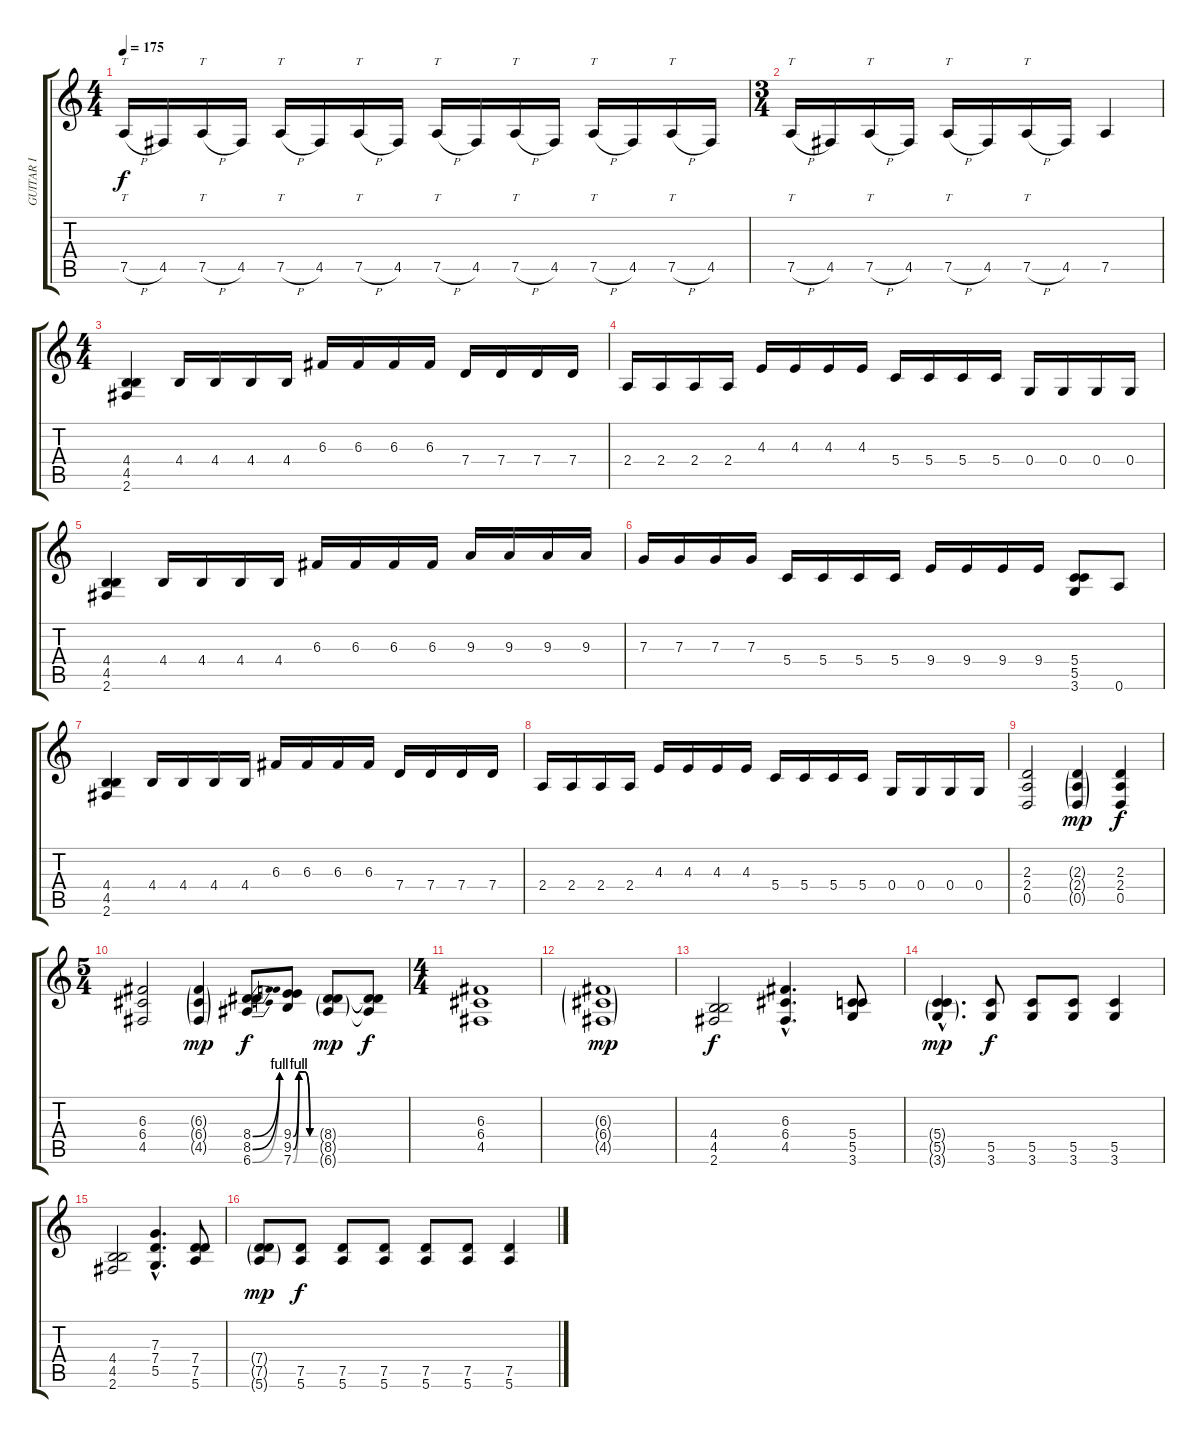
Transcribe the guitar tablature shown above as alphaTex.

\track ("GUITAR I" "GUITAR I") {instrument distortionguitar}
\staff {score tabs}
\tuning (A3 E3 C3 G2 D2 A2) {hide}
\ts (4 4)
\tempo 175
\clef g2
\ks c
7.5{h}.16{tt dy f} 4.5.16 7.5{h}.16{tt} 4.5.16 7.5{h}.16{tt} 4.5.16 7.5{h}.16{tt} 4.5.16 7.5{h}.16{tt} 4.5.16 7.5{h}.16{tt} 4.5.16 7.5{h}.16{tt} 4.5.16 7.5{h}.16{tt} 4.5.16 |
\ts (3 4)
7.5{h}.16{tt} 4.5.16 7.5{h}.16{tt} 4.5.16 7.5{h}.16{tt} 4.5.16 7.5{h}.16{tt} 4.5.16 7.5.4 |
\ts (4 4)
(4.4 4.5 2.6).4 4.4.16 4.4.16 4.4.16 4.4.16 6.3.16 6.3.16 6.3.16 6.3.16 7.4.16 7.4.16 7.4.16 7.4.16 |
2.4.16 2.4.16 2.4.16 2.4.16 4.3.16 4.3.16 4.3.16 4.3.16 5.4.16 5.4.16 5.4.16 5.4.16 0.4.16 0.4.16 0.4.16 0.4.16 |
(4.4 4.5 2.6).4 4.4.16 4.4.16 4.4.16 4.4.16 6.3.16 6.3.16 6.3.16 6.3.16 9.3.16 9.3.16 9.3.16 9.3.16 |
7.3.16 7.3.16 7.3.16 7.3.16 5.4.16 5.4.16 5.4.16 5.4.16 9.4.16 9.4.16 9.4.16 9.4.16 (5.4 5.5 3.6).8 0.6.8 |
(4.4 4.5 2.6).4 4.4.16 4.4.16 4.4.16 4.4.16 6.3.16 6.3.16 6.3.16 6.3.16 7.4.16 7.4.16 7.4.16 7.4.16 |
2.4.16 2.4.16 2.4.16 2.4.16 4.3.16 4.3.16 4.3.16 4.3.16 5.4.16 5.4.16 5.4.16 5.4.16 0.4.16 0.4.16 0.4.16 0.4.16 |
(2.3 2.4 0.5).2 (2.3{g} 2.4{g} 0.5{g}).4{dy mp} (2.3 2.4 0.5).4{dy f} |
\ts (5 4)
(6.3 6.4 4.5).2 (6.3{g} 6.4{g} 4.5{g}).4{dy mp} (8.4{be (bend 0 0 60 4)} 8.5{be (bend 0 0 60 4)} 6.6{be (bend 0 0 60 4)}).8{dy f} (9.4{be (custom 0 0 15 4 30 4 45 0 60 0)} 9.5{be (custom 0 0 15 4 30 4 45 0 60 0)} 7.6{be (custom 0 0 15 4 30 4 45 0 60 0)}).8 (8.4{g} 8.5{g} 6.6{g}).8{dy mp} (8.4{t} 8.5{t} 6.6{t}).8{dy f} |
\ts (4 4)
(6.3 6.4 4.5).1 |
(6.3{g} 6.4{g} 4.5{g}).1{dy mp} |
(4.4 4.5 2.6).2{dy f} (6.3{hac} 6.4{hac} 4.5{hac}).4{d} (5.4 5.5 3.6).8 |
(5.4{g hac} 5.5{g hac} 3.6{g hac}).4{d dy mp} (5.5 3.6).8{dy f} (5.5 3.6).8 (5.5 3.6).8 (5.5 3.6).4 |
(4.4 4.5 2.6).2 (7.3{hac} 7.4{hac} 5.5{hac}).4{d} (7.4 7.5 5.6).8 |
(7.4{g} 7.5{g} 5.6{g}).8{dy mp} (7.5 5.6).8{dy f} (7.5 5.6).8 (7.5 5.6).8 (7.5 5.6).8 (7.5 5.6).8 (7.5 5.6).4
